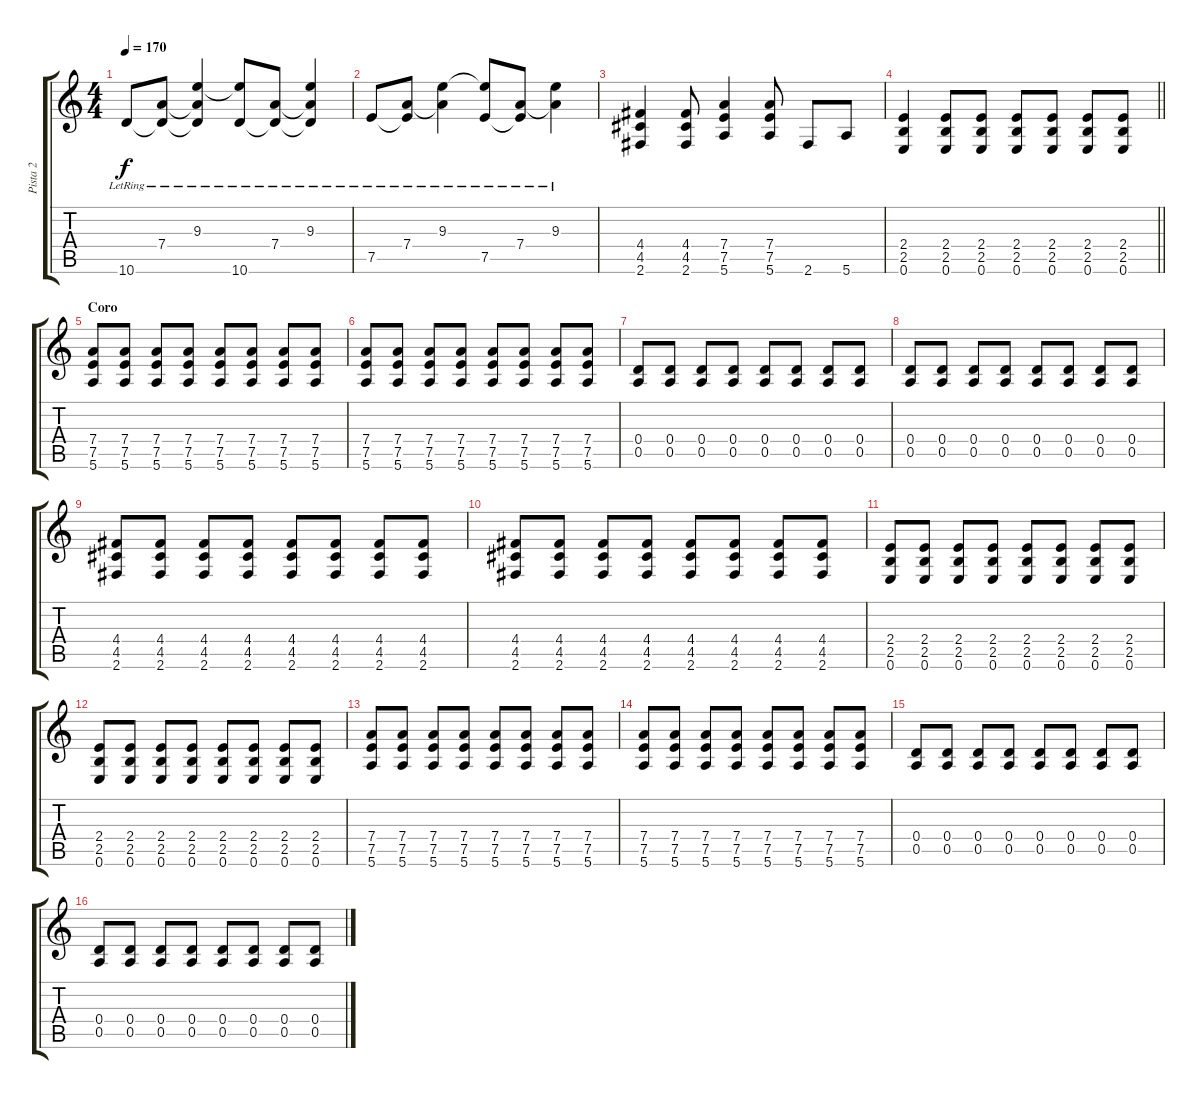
\track ("Pista 2" "Pista 2") {instrument electricguitarclean}
\staff {score tabs}
\tuning (E4 B3 G3 D3 A2 E2) {hide}
\ts (4 4)
\tempo 170
\clef g2
\ks c
10.6{lr}.8{dy f} (7.4{lr} 10.6{t}).8 (9.3{lr} 7.4{t} 10.6{t}).4 (9.3{t} 10.6{lr}).8 (7.4{lr} 10.6{t}).8 (9.3{lr} 7.4{t} 10.6{t}).4 |
7.5{lr}.8 (7.4{lr} 7.5{t}).8 (9.3{lr} 7.4{t}).4 (9.3{t} 7.5{lr}).8 (7.4{lr} 7.5{t}).8 (9.3{lr} 7.4{t}).4 |
(4.4 4.5 2.6).4{instrument overdrivenguitar} (4.4 4.5 2.6).8 (7.4 7.5 5.6).4 (7.4 7.5 5.6).8 2.6.8 5.6.8 |
\barLineRight lightlight
(2.4 2.5 0.6).4 (2.4 2.5 0.6).8 (2.4 2.5 0.6).8 (2.4 2.5 0.6).8 (2.4 2.5 0.6).8 (2.4 2.5 0.6).8 (2.4 2.5 0.6).8 |
\section ("" "Coro")
(7.4 7.5 5.6).8 (7.4 7.5 5.6).8 (7.4 7.5 5.6).8 (7.4 7.5 5.6).8 (7.4 7.5 5.6).8 (7.4 7.5 5.6).8 (7.4 7.5 5.6).8 (7.4 7.5 5.6).8 |
(7.4 7.5 5.6).8 (7.4 7.5 5.6).8 (7.4 7.5 5.6).8 (7.4 7.5 5.6).8 (7.4 7.5 5.6).8 (7.4 7.5 5.6).8 (7.4 7.5 5.6).8 (7.4 7.5 5.6).8 |
(0.4 0.5).8 (0.4 0.5).8 (0.4 0.5).8 (0.4 0.5).8 (0.4 0.5).8 (0.4 0.5).8 (0.4 0.5).8 (0.4 0.5).8 |
(0.4 0.5).8 (0.4 0.5).8 (0.4 0.5).8 (0.4 0.5).8 (0.4 0.5).8 (0.4 0.5).8 (0.4 0.5).8 (0.4 0.5).8 |
(4.4 4.5 2.6).8 (4.4 4.5 2.6).8 (4.4 4.5 2.6).8 (4.4 4.5 2.6).8 (4.4 4.5 2.6).8 (4.4 4.5 2.6).8 (4.4 4.5 2.6).8 (4.4 4.5 2.6).8 |
(4.4 4.5 2.6).8 (4.4 4.5 2.6).8 (4.4 4.5 2.6).8 (4.4 4.5 2.6).8 (4.4 4.5 2.6).8 (4.4 4.5 2.6).8 (4.4 4.5 2.6).8 (4.4 4.5 2.6).8 |
(2.4 2.5 0.6).8 (2.4 2.5 0.6).8 (2.4 2.5 0.6).8 (2.4 2.5 0.6).8 (2.4 2.5 0.6).8 (2.4 2.5 0.6).8 (2.4 2.5 0.6).8 (2.4 2.5 0.6).8 |
(2.4 2.5 0.6).8 (2.4 2.5 0.6).8 (2.4 2.5 0.6).8 (2.4 2.5 0.6).8 (2.4 2.5 0.6).8 (2.4 2.5 0.6).8 (2.4 2.5 0.6).8 (2.4 2.5 0.6).8 |
(7.4 7.5 5.6).8 (7.4 7.5 5.6).8 (7.4 7.5 5.6).8 (7.4 7.5 5.6).8 (7.4 7.5 5.6).8 (7.4 7.5 5.6).8 (7.4 7.5 5.6).8 (7.4 7.5 5.6).8 |
(7.4 7.5 5.6).8 (7.4 7.5 5.6).8 (7.4 7.5 5.6).8 (7.4 7.5 5.6).8 (7.4 7.5 5.6).8 (7.4 7.5 5.6).8 (7.4 7.5 5.6).8 (7.4 7.5 5.6).8 |
(0.4 0.5).8 (0.4 0.5).8 (0.4 0.5).8 (0.4 0.5).8 (0.4 0.5).8 (0.4 0.5).8 (0.4 0.5).8 (0.4 0.5).8 |
(0.4 0.5).8 (0.4 0.5).8 (0.4 0.5).8 (0.4 0.5).8 (0.4 0.5).8 (0.4 0.5).8 (0.4 0.5).8 (0.4 0.5).8
